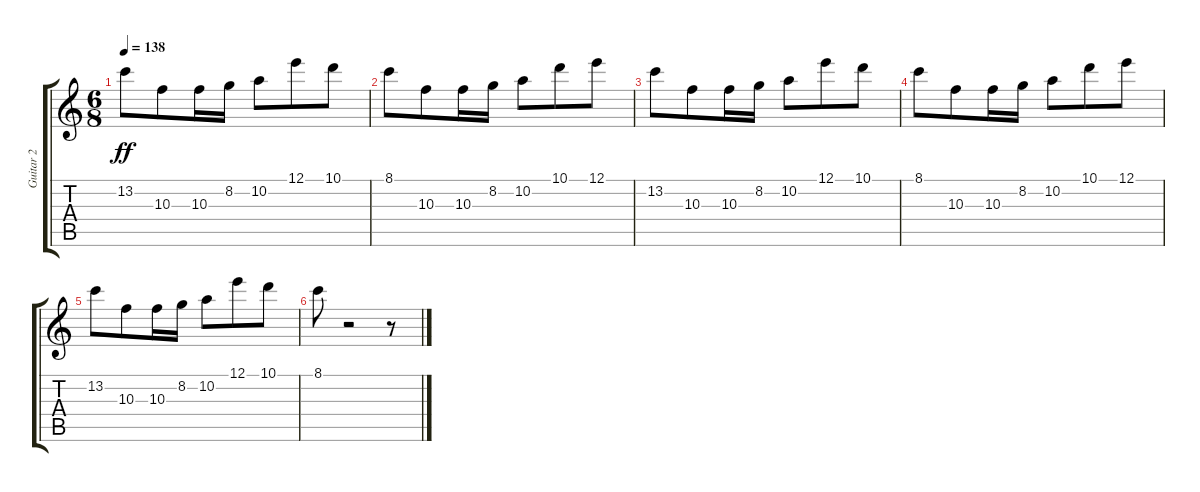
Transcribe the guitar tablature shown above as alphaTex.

\track ("Guitar 2" "Guitar 2") {instrument acousticguitarsteel}
\staff {score tabs}
\tuning (E4 B3 G3 D3 A2 E2) {hide}
\ts (6 8)
\tempo 138
\clef g2
\ks c
13.2.8{dy ff} 10.3.8{volume 4} 10.3.16{volume 4} 8.2.16{volume 4} 10.2.8{volume 4} 12.1.8{volume 4} 10.1.8{volume 4} |
8.1.8 10.3.8{volume 3} 10.3.16{volume 3} 8.2.16{volume 3} 10.2.8{volume 3} 10.1.8{volume 3} 12.1.8{volume 3} |
13.2.8 10.3.8{volume 2} 10.3.16{volume 3} 8.2.16{volume 2} 10.2.8{volume 2} 12.1.8{volume 2} 10.1.8{volume 2} |
8.1.8 10.3.8{volume 2} 10.3.16{volume 2} 8.2.16{volume 2} 10.2.8{volume 2} 10.1.8{volume 2} 12.1.8{volume 1} |
13.2.8 10.3.8{volume 1} 10.3.16{volume 1} 8.2.16 10.2.8{volume 1} 12.1.8{volume 1} 10.1.8{volume 0} |
8.1.8{volume 0} r.2 r.8
